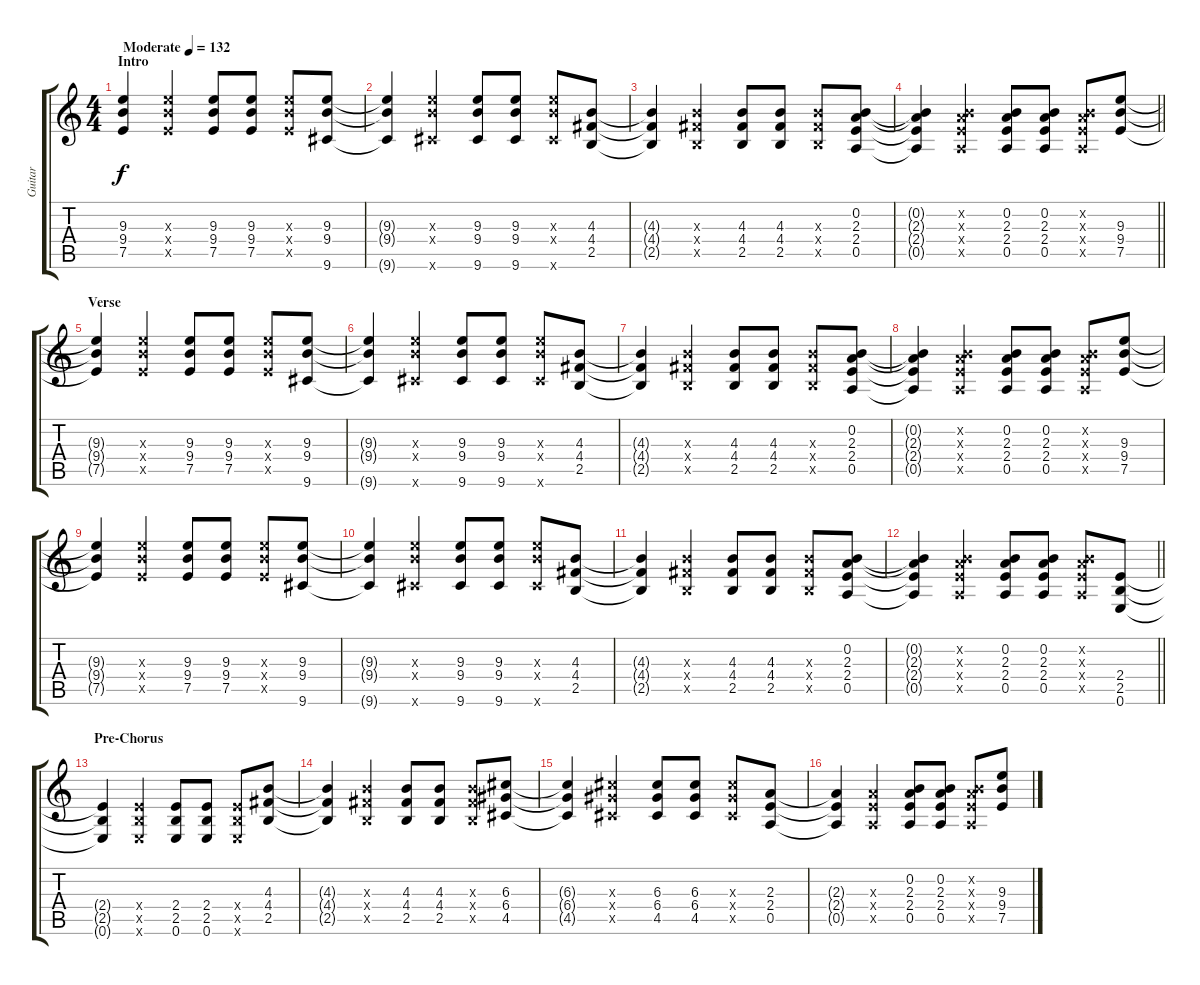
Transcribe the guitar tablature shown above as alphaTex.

\track ("Guitar" "Guitar") {instrument distortionguitar}
\staff {score tabs}
\tuning (E4 B3 G3 D3 A2 E2) {hide}
\ts (4 4)
\section ("" "Intro")
\tempo (132 "Moderate")
\clef g2
\ks c
(9.3 9.4 7.5).4{dy f instrument distortionguitar} (9.3{x} 9.4{x} 7.5{x}).4 (9.3 9.4 7.5).8 (9.3 9.4 7.5).8 (9.3{x} 9.4{x} 7.5{x}).8 (9.3 9.4 9.6).8 |
(9.3{t} 9.4{t} 9.6{t}).4 (9.3{x} 9.4{x} 9.6{x}).4 (9.3 9.4 9.6).8 (9.3 9.4 9.6).8 (9.3{x} 9.4{x} 9.6{x}).8 (4.3 4.4 2.5).8 |
(4.3{t} 4.4{t} 2.5{t}).4 (4.3{x} 4.4{x} 2.5{x}).4 (4.3 4.4 2.5).8 (4.3 4.4 2.5).8 (4.3{x} 4.4{x} 2.5{x}).8 (0.2 2.3 2.4 0.5).8 |
\barLineRight lightlight
(0.2{t} 2.3{t} 2.4{t} 0.5{t}).4 (0.2{x} 2.3{x} 2.4{x} 0.5{x}).4 (0.2 2.3 2.4 0.5).8 (0.2 2.3 2.4 0.5).8 (0.2{x} 2.3{x} 2.4{x} 0.5{x}).8 (9.3 9.4 7.5).8 |
\section ("" "Verse")
(9.3{t} 9.4{t} 7.5{t}).4 (9.3{x} 9.4{x} 7.5{x}).4 (9.3 9.4 7.5).8 (9.3 9.4 7.5).8 (9.3{x} 9.4{x} 7.5{x}).8 (9.3 9.4 9.6).8 |
(9.3{t} 9.4{t} 9.6{t}).4 (9.3{x} 9.4{x} 9.6{x}).4 (9.3 9.4 9.6).8 (9.3 9.4 9.6).8 (9.3{x} 9.4{x} 9.6{x}).8 (4.3 4.4 2.5).8 |
(4.3{t} 4.4{t} 2.5{t}).4 (4.3{x} 4.4{x} 2.5{x}).4 (4.3 4.4 2.5).8 (4.3 4.4 2.5).8 (4.3{x} 4.4{x} 2.5{x}).8 (0.2 2.3 2.4 0.5).8 |
(0.2{t} 2.3{t} 2.4{t} 0.5{t}).4 (0.2{x} 2.3{x} 2.4{x} 0.5{x}).4 (0.2 2.3 2.4 0.5).8 (0.2 2.3 2.4 0.5).8 (0.2{x} 2.3{x} 2.4{x} 0.5{x}).8 (9.3 9.4 7.5).8 |
(9.3{t} 9.4{t} 7.5{t}).4 (9.3{x} 9.4{x} 7.5{x}).4 (9.3 9.4 7.5).8 (9.3 9.4 7.5).8 (9.3{x} 9.4{x} 7.5{x}).8 (9.3 9.4 9.6).8 |
(9.3{t} 9.4{t} 9.6{t}).4 (9.3{x} 9.4{x} 9.6{x}).4 (9.3 9.4 9.6).8 (9.3 9.4 9.6).8 (9.3{x} 9.4{x} 9.6{x}).8 (4.3 4.4 2.5).8 |
(4.3{t} 4.4{t} 2.5{t}).4 (4.3{x} 4.4{x} 2.5{x}).4 (4.3 4.4 2.5).8 (4.3 4.4 2.5).8 (4.3{x} 4.4{x} 2.5{x}).8 (0.2 2.3 2.4 0.5).8 |
\barLineRight lightlight
(0.2{t} 2.3{t} 2.4{t} 0.5{t}).4 (0.2{x} 2.3{x} 2.4{x} 0.5{x}).4 (0.2 2.3 2.4 0.5).8 (0.2 2.3 2.4 0.5).8 (0.2{x} 2.3{x} 2.4{x} 0.5{x}).8 (2.4 2.5 0.6).8 |
\section ("" "Pre-Chorus")
(2.4{t} 2.5{t} 0.6{t}).4 (2.4{x} 2.5{x} 0.6{x}).4 (2.4 2.5 0.6).8 (2.4 2.5 0.6).8 (2.4{x} 2.5{x} 0.6{x}).8 (4.3 4.4 2.5).8 |
(4.3{t} 4.4{t} 2.5{t}).4 (4.3{x} 4.4{x} 2.5{x}).4 (4.3 4.4 2.5).8 (4.3 4.4 2.5).8 (4.3{x} 4.4{x} 2.5{x}).8 (6.3 6.4 4.5).8 |
(6.3{t} 6.4{t} 4.5{t}).4 (6.3{x} 6.4{x} 4.5{x}).4 (6.3 6.4 4.5).8 (6.3 6.4 4.5).8 (6.3{x} 6.4{x} 4.5{x}).8 (2.3 2.4 0.5).8 |
(2.3{t} 2.4{t} 0.5{t}).4 (2.3{x} 2.4{x} 0.5{x}).4 (0.2 2.3 2.4 0.5).8 (0.2 2.3 2.4 0.5).8 (0.2{x} 2.3{x} 2.4{x} 0.5{x}).8 (9.3 9.4 7.5).8
